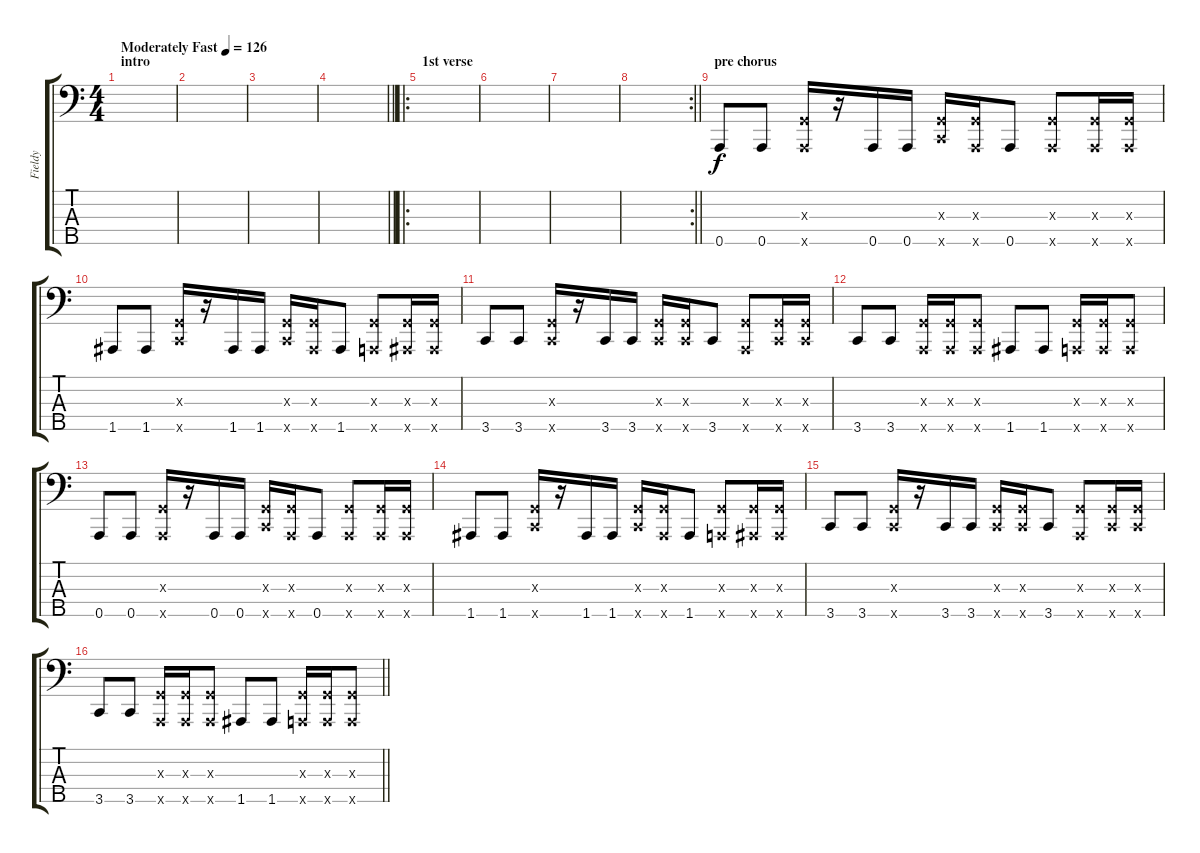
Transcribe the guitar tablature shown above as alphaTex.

\track ("Fieldy" "Fieldy") {instrument slapbass1}
\staff {score tabs}
\tuning (F2 C2 G1 D1 A0) {hide}
\ts (4 4)
\section ("" "intro")
\tempo (126 "Moderately Fast")
\clef f4
\ks c
|
|
|
\barLineRight lightlight
|
\ro
\section ("" "1st verse")
|
|
|
\rc 2
\barLineRight lightlight
|
\section ("" "pre chorus")
0.5.8 0.5.8 (0.3{x} 0.5{x}).16 r.16 0.5.16 0.5.16 (0.3{x} 3.5{x}).16 (0.3{x} 0.5{x}).16 0.5.8 (0.3{x} 0.5{x}).8 (0.3{x} 0.5{x}).16 (0.3{x} 0.5{x}).16 |
1.5.8 1.5.8 (0.3{x} 3.5{x}).16 r.16 1.5.16 1.5.16 (0.3{x} 3.5{x}).16 (0.3{x} 1.5{x}).16 1.5.8 (0.3{x} 0.5{x}).8 (0.3{x} 1.5{x}).16 (0.3{x} 1.5{x}).16 |
3.5.8 3.5.8 (0.3{x} 3.5{x}).16 r.16 3.5.16 3.5.16 (0.3{x} 3.5{x}).16 (0.3{x} 3.5{x}).16 3.5.8 (0.3{x} 0.5{x}).8 (0.3{x} 3.5{x}).16 (0.3{x} 3.5{x}).16 |
3.5.8 3.5.8 (0.3{x} 0.5{x}).16 (0.3{x} 0.5{x}).16 (0.3{x} 0.5{x}).8 1.5.8 1.5.8 (0.3{x} 0.5{x}).16 (0.3{x} 0.5{x}).16 (0.3{x} 0.5{x}).8 |
0.5.8 0.5.8 (0.3{x} 0.5{x}).16 r.16 0.5.16 0.5.16 (0.3{x} 3.5{x}).16 (0.3{x} 0.5{x}).16 0.5.8 (0.3{x} 0.5{x}).8 (0.3{x} 0.5{x}).16 (0.3{x} 0.5{x}).16 |
1.5.8 1.5.8 (0.3{x} 3.5{x}).16 r.16 1.5.16 1.5.16 (0.3{x} 3.5{x}).16 (0.3{x} 1.5{x}).16 1.5.8 (0.3{x} 0.5{x}).8 (0.3{x} 1.5{x}).16 (0.3{x} 1.5{x}).16 |
3.5.8 3.5.8 (0.3{x} 3.5{x}).16 r.16 3.5.16 3.5.16 (0.3{x} 3.5{x}).16 (0.3{x} 3.5{x}).16 3.5.8 (0.3{x} 0.5{x}).8 (0.3{x} 3.5{x}).16 (0.3{x} 3.5{x}).16 |
\barLineRight lightlight
3.5.8 3.5.8 (0.3{x} 0.5{x}).16 (0.3{x} 0.5{x}).16 (0.3{x} 0.5{x}).8 1.5.8 1.5.8 (0.3{x} 0.5{x}).16 (0.3{x} 0.5{x}).16 (0.3{x} 0.5{x}).8
